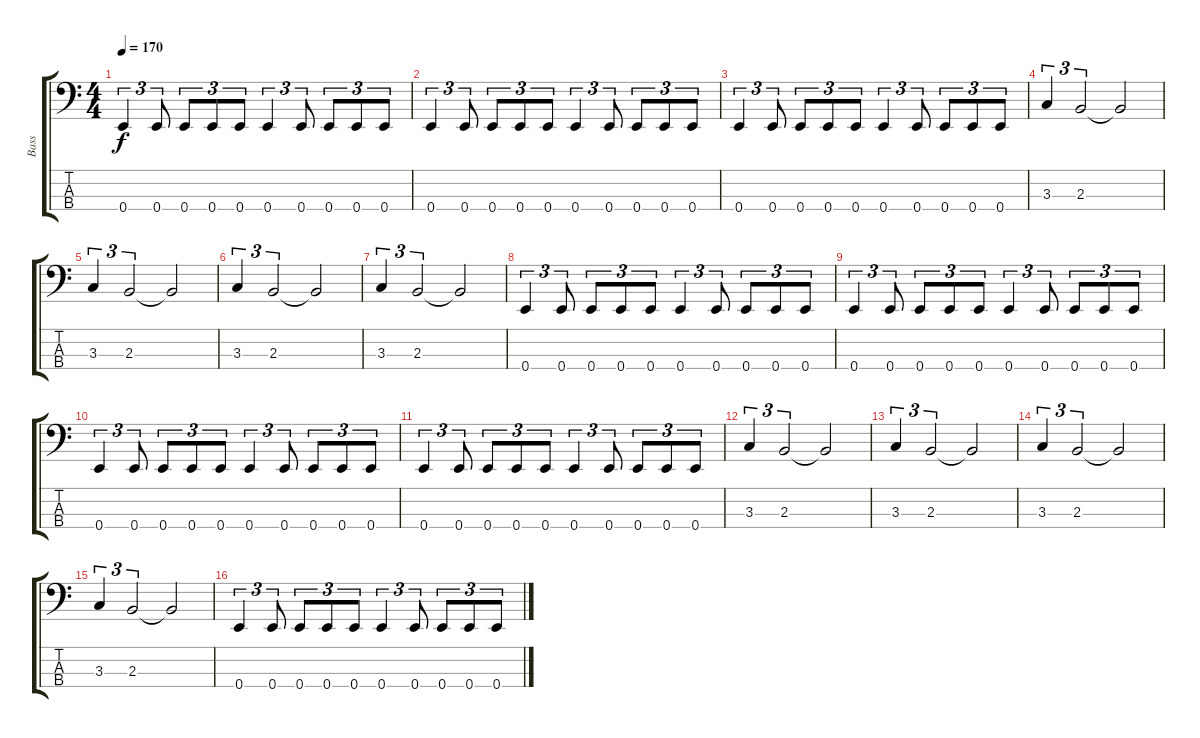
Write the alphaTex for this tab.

\track ("Bass" "Bass") {instrument electricbasspick}
\staff {score tabs}
\tuning (G2 D2 A1 E1) {hide}
\ts (4 4)
\tempo 170
\clef f4
\ks c
0.4.4{tu (3 2) dy f} 0.4.8{tu (3 2)} 0.4.8{tu (3 2)} 0.4.8{tu (3 2)} 0.4.8{tu (3 2)} 0.4.4{tu (3 2)} 0.4.8{tu (3 2)} 0.4.8{tu (3 2)} 0.4.8{tu (3 2)} 0.4.8{tu (3 2)} |
0.4.4{tu (3 2)} 0.4.8{tu (3 2)} 0.4.8{tu (3 2)} 0.4.8{tu (3 2)} 0.4.8{tu (3 2)} 0.4.4{tu (3 2)} 0.4.8{tu (3 2)} 0.4.8{tu (3 2)} 0.4.8{tu (3 2)} 0.4.8{tu (3 2)} |
0.4.4{tu (3 2)} 0.4.8{tu (3 2)} 0.4.8{tu (3 2)} 0.4.8{tu (3 2)} 0.4.8{tu (3 2)} 0.4.4{tu (3 2)} 0.4.8{tu (3 2)} 0.4.8{tu (3 2)} 0.4.8{tu (3 2)} 0.4.8{tu (3 2)} |
3.3.4{tu (3 2)} 2.3.2{tu (3 2)} 2.3{t}.2 |
3.3.4{tu (3 2)} 2.3.2{tu (3 2)} 2.3{t}.2 |
3.3.4{tu (3 2)} 2.3.2{tu (3 2)} 2.3{t}.2 |
3.3.4{tu (3 2)} 2.3.2{tu (3 2)} 2.3{t}.2 |
0.4.4{tu (3 2)} 0.4.8{tu (3 2)} 0.4.8{tu (3 2)} 0.4.8{tu (3 2)} 0.4.8{tu (3 2)} 0.4.4{tu (3 2)} 0.4.8{tu (3 2)} 0.4.8{tu (3 2)} 0.4.8{tu (3 2)} 0.4.8{tu (3 2)} |
0.4.4{tu (3 2)} 0.4.8{tu (3 2)} 0.4.8{tu (3 2)} 0.4.8{tu (3 2)} 0.4.8{tu (3 2)} 0.4.4{tu (3 2)} 0.4.8{tu (3 2)} 0.4.8{tu (3 2)} 0.4.8{tu (3 2)} 0.4.8{tu (3 2)} |
0.4.4{tu (3 2)} 0.4.8{tu (3 2)} 0.4.8{tu (3 2)} 0.4.8{tu (3 2)} 0.4.8{tu (3 2)} 0.4.4{tu (3 2)} 0.4.8{tu (3 2)} 0.4.8{tu (3 2)} 0.4.8{tu (3 2)} 0.4.8{tu (3 2)} |
0.4.4{tu (3 2)} 0.4.8{tu (3 2)} 0.4.8{tu (3 2)} 0.4.8{tu (3 2)} 0.4.8{tu (3 2)} 0.4.4{tu (3 2)} 0.4.8{tu (3 2)} 0.4.8{tu (3 2)} 0.4.8{tu (3 2)} 0.4.8{tu (3 2)} |
3.3.4{tu (3 2)} 2.3.2{tu (3 2)} 2.3{t}.2 |
3.3.4{tu (3 2)} 2.3.2{tu (3 2)} 2.3{t}.2 |
3.3.4{tu (3 2)} 2.3.2{tu (3 2)} 2.3{t}.2 |
3.3.4{tu (3 2)} 2.3.2{tu (3 2)} 2.3{t}.2 |
0.4.4{tu (3 2)} 0.4.8{tu (3 2)} 0.4.8{tu (3 2)} 0.4.8{tu (3 2)} 0.4.8{tu (3 2)} 0.4.4{tu (3 2)} 0.4.8{tu (3 2)} 0.4.8{tu (3 2)} 0.4.8{tu (3 2)} 0.4.8{tu (3 2)}
